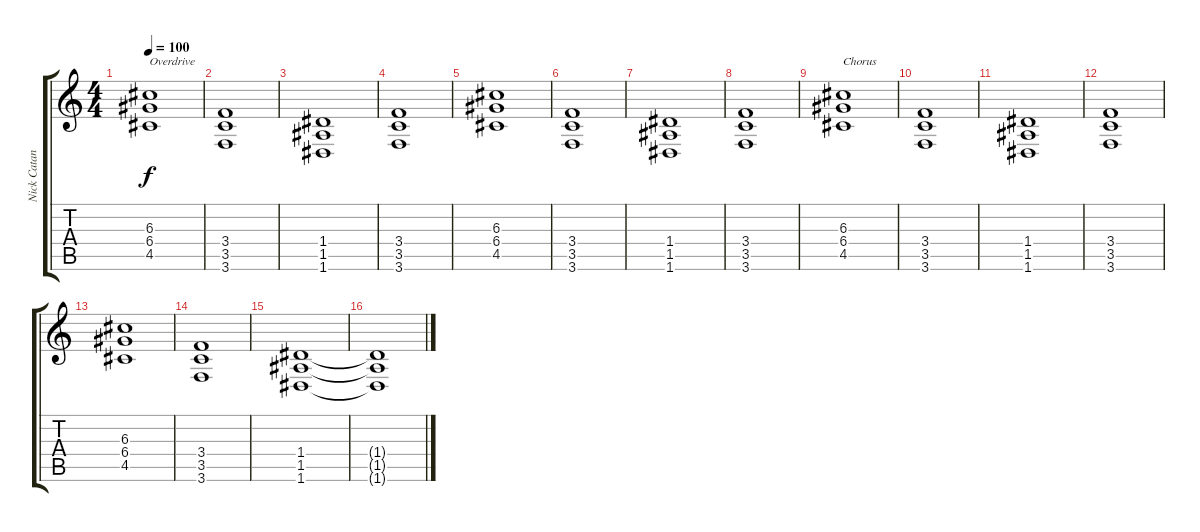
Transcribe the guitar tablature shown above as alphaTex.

\track ("Nick Catanese (Rhythm)" "Nick Catan") {instrument overdrivenguitar}
\staff {score tabs}
\tuning (E4 B3 G3 D3 A2 D2) {hide}
\ts (4 4)
\tempo 100
\clef g2
\ks c
(6.3 6.4 4.5).1{txt "Overdrive" dy f volume 16 instrument overdrivenguitar} |
(3.4 3.5 3.6).1 |
(1.4 1.5 1.6).1 |
(3.4 3.5 3.6).1 |
(6.3 6.4 4.5).1 |
(3.4 3.5 3.6).1 |
(1.4 1.5 1.6).1 |
(3.4 3.5 3.6).1 |
(6.3 6.4 4.5).1{txt "Chorus" volume 16} |
(3.4 3.5 3.6).1 |
(1.4 1.5 1.6).1 |
(3.4 3.5 3.6).1 |
(6.3 6.4 4.5).1 |
(3.4 3.5 3.6).1 |
(1.4 1.5 1.6).1 |
(1.4{t} 1.5{t} 1.6{t}).1
